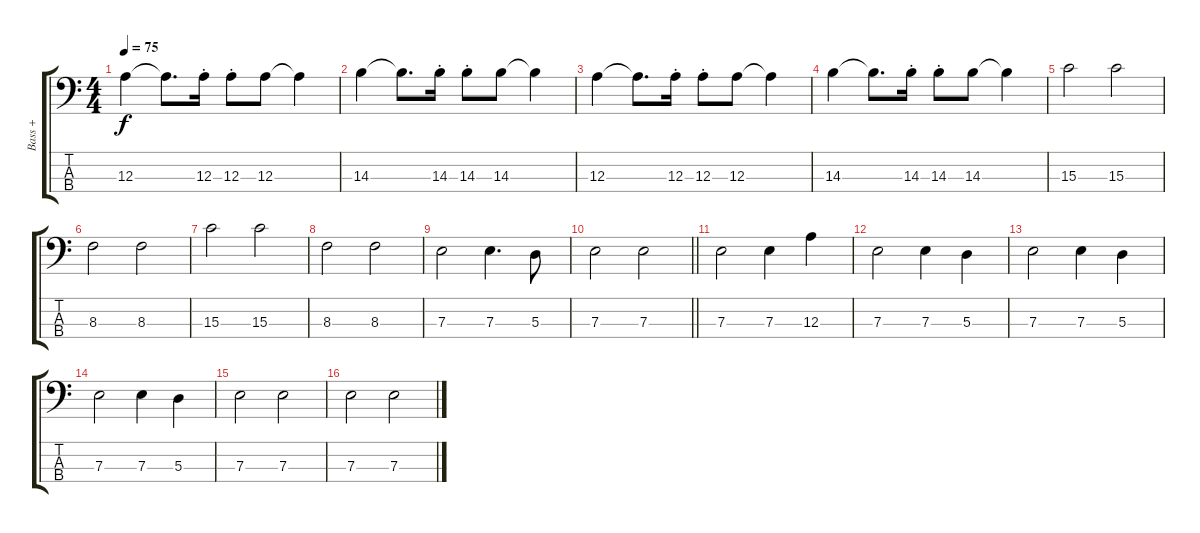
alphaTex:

\track ("Bass +" "Bass +") {instrument electricbassfinger}
\staff {score tabs}
\tuning (G2 D2 A1 E1) {hide}
\ts (4 4)
\tempo 75
\clef f4
\ks c
12.3.4{dy f} 12.3{t}.8{d} 12.3{st}.16 12.3{st}.8 12.3.8 12.3{t}.4 |
14.3.4 14.3{t}.8{d} 14.3{st}.16 14.3{st}.8 14.3.8 14.3{t}.4 |
12.3.4 12.3{t}.8{d} 12.3{st}.16 12.3{st}.8 12.3.8 12.3{t}.4 |
14.3.4 14.3{t}.8{d} 14.3{st}.16 14.3{st}.8 14.3.8 14.3{t}.4 |
15.3.2 15.3.2 |
8.3.2 8.3.2 |
15.3.2 15.3.2 |
8.3.2 8.3.2 |
7.3.2 7.3.4{d} 5.3.8 |
\barLineRight lightlight
7.3.2 7.3.2 |
7.3.2 7.3.4 12.3.4 |
7.3.2 7.3.4 5.3.4 |
7.3.2 7.3.4 5.3.4 |
7.3.2 7.3.4 5.3.4 |
7.3.2 7.3.2 |
7.3.2 7.3.2
